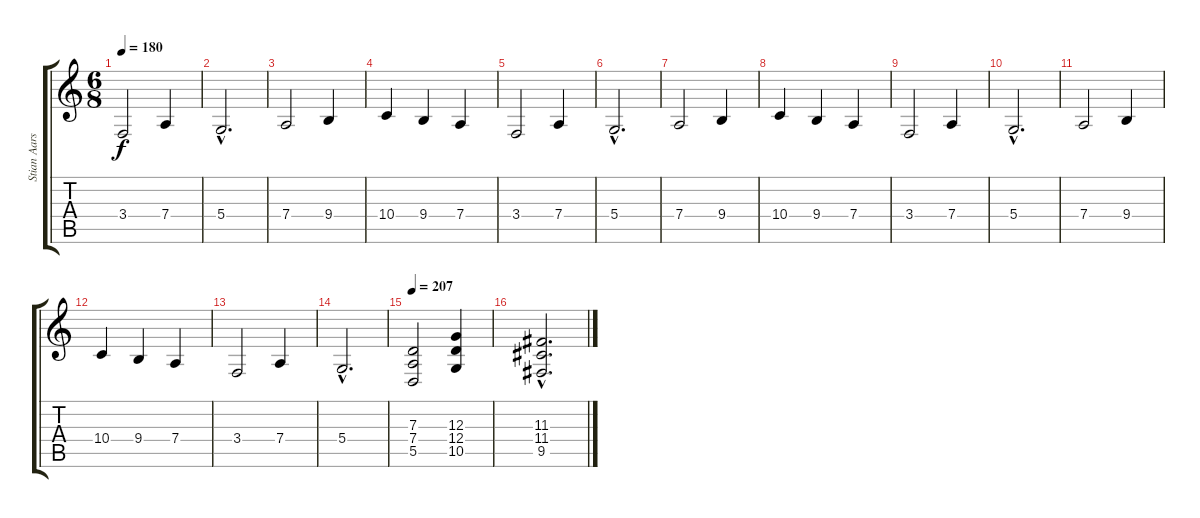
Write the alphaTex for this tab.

\track ("Stian Aarstad" "Stian Aars") {instrument pad4choir}
\staff {score tabs}
\tuning (E4 B3 G3 D3 A2 E2) {hide}
\ts (6 8)
\tempo 180
\clef g2
\ks c
3.4.2{dy f} 7.4.4 |
5.4{hac}.2{d} |
7.4.2 9.4.4 |
10.4.4 9.4.4 7.4.4 |
3.4.2 7.4.4 |
5.4{hac}.2{d} |
7.4.2 9.4.4 |
10.4.4 9.4.4 7.4.4 |
3.4.2 7.4.4 |
5.4{hac}.2{d} |
7.4.2 9.4.4 |
10.4.4 9.4.4 7.4.4 |
3.4.2 7.4.4 |
5.4{hac}.2{d} |
\tempo 207
(7.3 7.4 5.5).2{volume 16} (12.3 12.4 10.5).4 |
(11.3{hac} 11.4{hac} 9.5{hac}).2{d}
